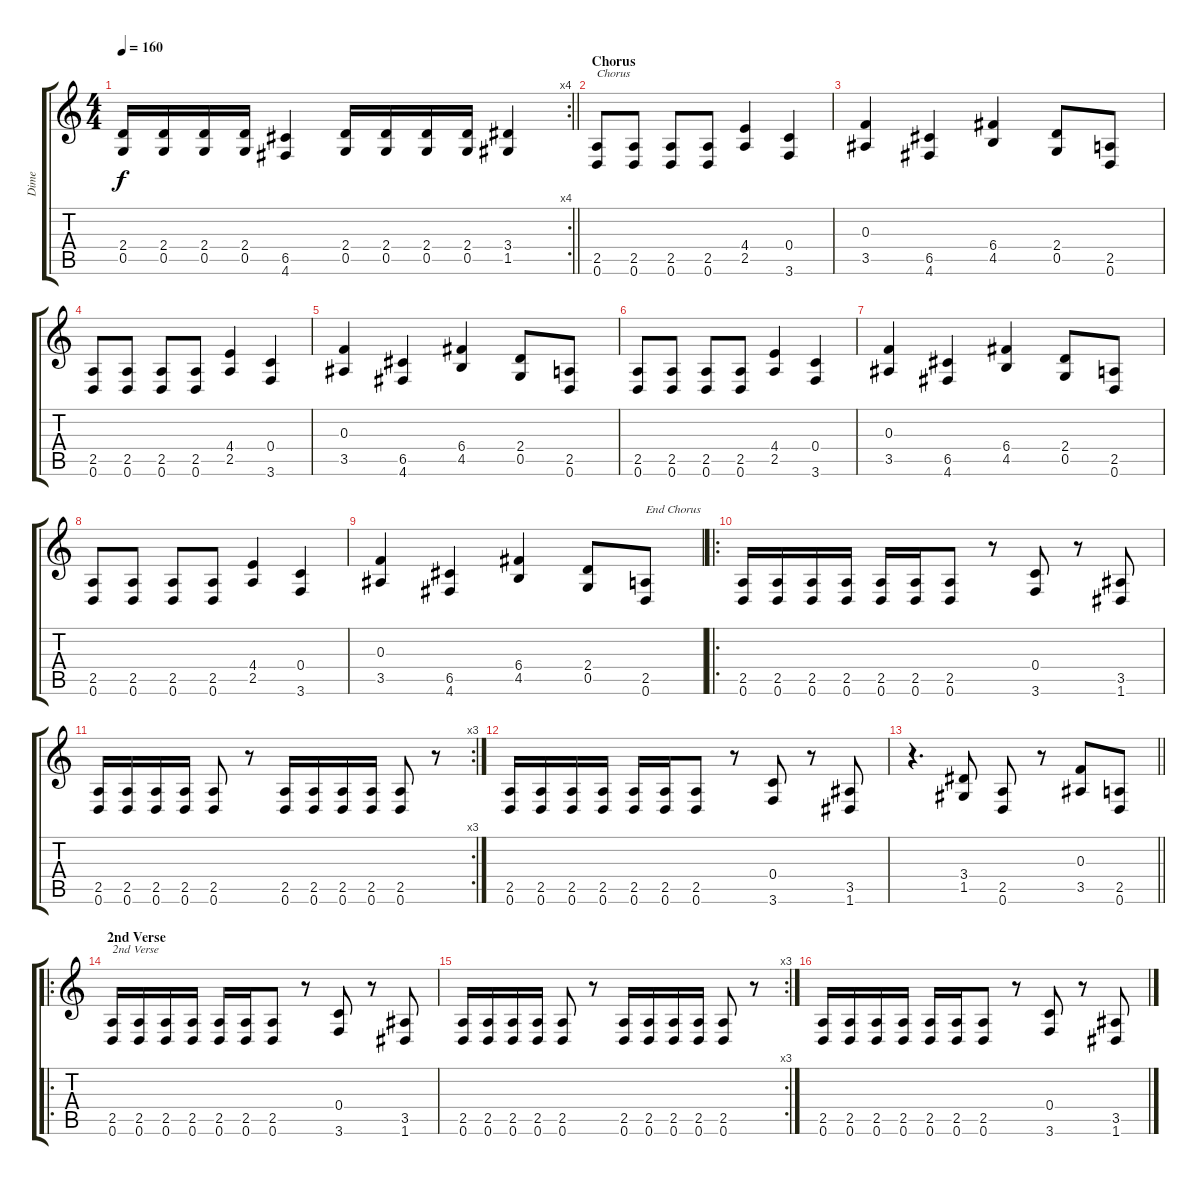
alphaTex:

\track ("Dime" "Dime") {instrument distortionguitar}
\staff {score tabs}
\tuning (D4 A3 F3 C3 G2 D2) {hide}
\rc 4
\ts (4 4)
\tempo 160
\clef g2
\barLineRight lightlight
\ks c
(2.4 0.5).16{dy f} (2.4 0.5).16 (2.4 0.5).16 (2.4 0.5).16 (6.5 4.6).4 (2.4 0.5).16 (2.4 0.5).16 (2.4 0.5).16 (2.4 0.5).16 (3.4 1.5).4 |
\section ("" "Chorus")
(2.5 0.6).8{txt "Chorus"} (2.5 0.6).8 (2.5 0.6).8 (2.5 0.6).8 (4.4 2.5).4 (0.4 3.6).4 |
(0.3 3.5).4 (6.5 4.6).4 (6.4 4.5).4 (2.4 0.5).8 (2.5 0.6).8 |
(2.5 0.6).8 (2.5 0.6).8 (2.5 0.6).8 (2.5 0.6).8 (4.4 2.5).4 (0.4 3.6).4 |
(0.3 3.5).4 (6.5 4.6).4 (6.4 4.5).4 (2.4 0.5).8 (2.5 0.6).8 |
(2.5 0.6).8 (2.5 0.6).8 (2.5 0.6).8 (2.5 0.6).8 (4.4 2.5).4 (0.4 3.6).4 |
(0.3 3.5).4 (6.5 4.6).4 (6.4 4.5).4 (2.4 0.5).8 (2.5 0.6).8 |
(2.5 0.6).8 (2.5 0.6).8 (2.5 0.6).8 (2.5 0.6).8 (4.4 2.5).4 (0.4 3.6).4 |
(0.3 3.5).4 (6.5 4.6).4 (6.4 4.5).4 (2.4 0.5).8 (2.5 0.6).8{txt "End Chorus"} |
\ro
(2.5 0.6).16 (2.5 0.6).16 (2.5 0.6).16 (2.5 0.6).16 (2.5 0.6).16 (2.5 0.6).16 (2.5 0.6).8 r.8 (0.4 3.6).8 r.8 (3.5 1.6).8 |
\rc 3
(2.5 0.6).16 (2.5 0.6).16 (2.5 0.6).16 (2.5 0.6).16 (2.5 0.6).8 r.8 (2.5 0.6).16 (2.5 0.6).16 (2.5 0.6).16 (2.5 0.6).16 (2.5 0.6).8 r.8 |
(2.5 0.6).16 (2.5 0.6).16 (2.5 0.6).16 (2.5 0.6).16 (2.5 0.6).16 (2.5 0.6).16 (2.5 0.6).8 r.8 (0.4 3.6).8 r.8 (3.5 1.6).8 |
\barLineRight lightlight
r.4{d} (3.4 1.5).8 (2.5 0.6).8 r.8 (0.3 3.5).8 (2.5 0.6).8 |
\ro
\section ("" "2nd Verse")
(2.5 0.6).16{txt "2nd Verse"} (2.5 0.6).16 (2.5 0.6).16 (2.5 0.6).16 (2.5 0.6).16 (2.5 0.6).16 (2.5 0.6).8 r.8 (0.4 3.6).8 r.8 (3.5 1.6).8 |
\rc 3
(2.5 0.6).16 (2.5 0.6).16 (2.5 0.6).16 (2.5 0.6).16 (2.5 0.6).8 r.8 (2.5 0.6).16 (2.5 0.6).16 (2.5 0.6).16 (2.5 0.6).16 (2.5 0.6).8 r.8 |
(2.5 0.6).16 (2.5 0.6).16 (2.5 0.6).16 (2.5 0.6).16 (2.5 0.6).16 (2.5 0.6).16 (2.5 0.6).8 r.8 (0.4 3.6).8 r.8 (3.5 1.6).8
